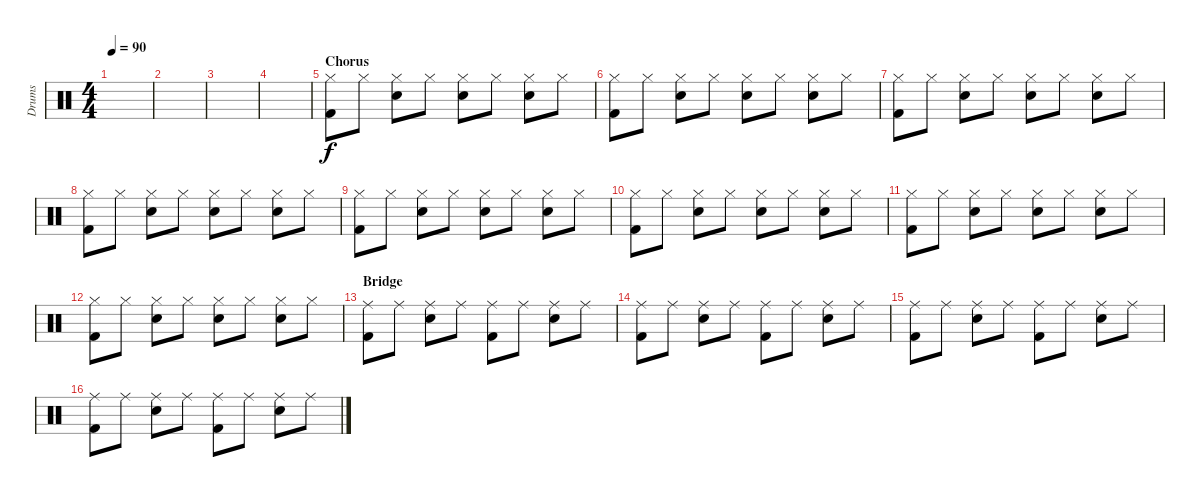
\track ("Drums" "Drums") {instrument percussion}
\staff {score}
\articulation defaults
\ts (4 4)
\tempo 90
\clef neutral
\ks c
|
|
|
|
\section ("" "Chorus")
("Hi-Hat (closed)" "Kick (hit) 2").8 "Hi-Hat (closed)".8 ("Hi-Hat (closed)" "Snare (hit) 2").8 "Hi-Hat (closed)".8 ("Hi-Hat (closed)" "Snare (hit) 2").8 "Hi-Hat (closed)".8 ("Hi-Hat (closed)" "Snare (hit) 2").8 "Hi-Hat (closed)".8 |
("Hi-Hat (closed)" "Kick (hit) 2").8 "Hi-Hat (closed)".8 ("Hi-Hat (closed)" "Snare (hit) 2").8 "Hi-Hat (closed)".8 ("Hi-Hat (closed)" "Snare (hit) 2").8 "Hi-Hat (closed)".8 ("Hi-Hat (closed)" "Snare (hit) 2").8 "Hi-Hat (closed)".8 |
("Hi-Hat (closed)" "Kick (hit) 2").8 "Hi-Hat (closed)".8 ("Hi-Hat (closed)" "Snare (hit) 2").8 "Hi-Hat (closed)".8 ("Hi-Hat (closed)" "Snare (hit) 2").8 "Hi-Hat (closed)".8 ("Hi-Hat (closed)" "Snare (hit) 2").8 "Hi-Hat (closed)".8 |
("Hi-Hat (closed)" "Kick (hit) 2").8 "Hi-Hat (closed)".8 ("Hi-Hat (closed)" "Snare (hit) 2").8 "Hi-Hat (closed)".8 ("Hi-Hat (closed)" "Snare (hit) 2").8 "Hi-Hat (closed)".8 ("Hi-Hat (closed)" "Snare (hit) 2").8 "Hi-Hat (closed)".8 |
("Hi-Hat (closed)" "Kick (hit) 2").8 "Hi-Hat (closed)".8 ("Hi-Hat (closed)" "Snare (hit) 2").8 "Hi-Hat (closed)".8 ("Hi-Hat (closed)" "Snare (hit) 2").8 "Hi-Hat (closed)".8 ("Hi-Hat (closed)" "Snare (hit) 2").8 "Hi-Hat (closed)".8 |
("Hi-Hat (closed)" "Kick (hit) 2").8 "Hi-Hat (closed)".8 ("Hi-Hat (closed)" "Snare (hit) 2").8 "Hi-Hat (closed)".8 ("Hi-Hat (closed)" "Snare (hit) 2").8 "Hi-Hat (closed)".8 ("Hi-Hat (closed)" "Snare (hit) 2").8 "Hi-Hat (closed)".8 |
("Hi-Hat (closed)" "Kick (hit) 2").8 "Hi-Hat (closed)".8 ("Hi-Hat (closed)" "Snare (hit) 2").8 "Hi-Hat (closed)".8 ("Hi-Hat (closed)" "Snare (hit) 2").8 "Hi-Hat (closed)".8 ("Hi-Hat (closed)" "Snare (hit) 2").8 "Hi-Hat (closed)".8 |
("Hi-Hat (closed)" "Kick (hit) 2").8 "Hi-Hat (closed)".8 ("Hi-Hat (closed)" "Snare (hit) 2").8 "Hi-Hat (closed)".8 ("Hi-Hat (closed)" "Snare (hit) 2").8 "Hi-Hat (closed)".8 ("Hi-Hat (closed)" "Snare (hit) 2").8 "Hi-Hat (closed)".8 |
\section ("" "Bridge")
("Ride (middle)" "Kick (hit) 2").8 "Ride (middle)".8 ("Ride (middle)" "Snare (hit) 2").8 "Ride (middle)".8 ("Ride (middle)" "Kick (hit) 2").8 "Ride (middle)".8 ("Ride (middle)" "Snare (hit) 2").8 "Ride (middle)".8 |
("Ride (middle)" "Kick (hit) 2").8 "Ride (middle)".8 ("Ride (middle)" "Snare (hit) 2").8 "Ride (middle)".8 ("Ride (middle)" "Kick (hit) 2").8 "Ride (middle)".8 ("Ride (middle)" "Snare (hit) 2").8 "Ride (middle)".8 |
("Ride (middle)" "Kick (hit) 2").8 "Ride (middle)".8 ("Ride (middle)" "Snare (hit) 2").8 "Ride (middle)".8 ("Ride (middle)" "Kick (hit) 2").8 "Ride (middle)".8 ("Ride (middle)" "Snare (hit) 2").8 "Ride (middle)".8 |
("Ride (middle)" "Kick (hit) 2").8 "Ride (middle)".8 ("Ride (middle)" "Snare (hit) 2").8 "Ride (middle)".8 ("Ride (middle)" "Kick (hit) 2").8 "Ride (middle)".8 ("Ride (middle)" "Snare (hit) 2").8 "Ride (middle)".8
